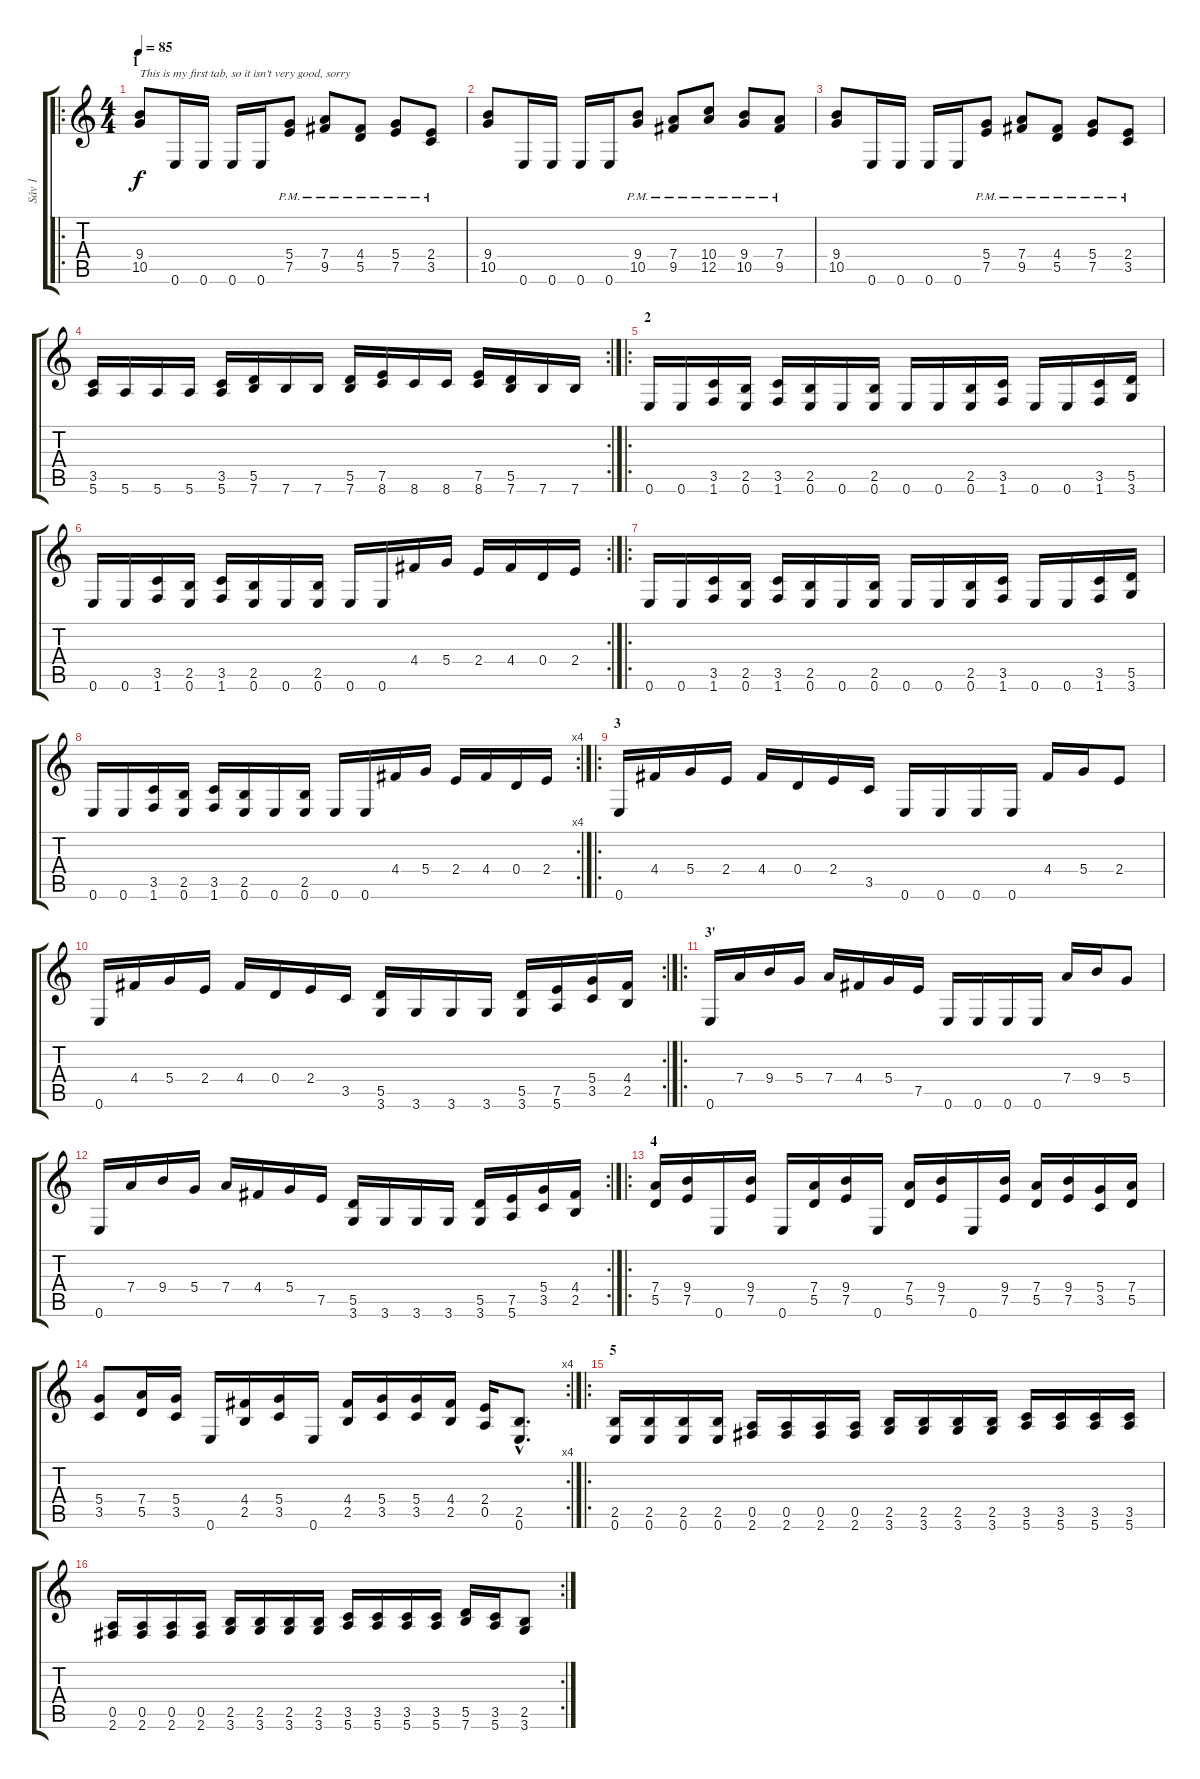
\track ("Sáv 1" "Sáv 1") {instrument distortionguitar}
\staff {score tabs}
\tuning (E4 B3 G3 D3 A2 E2) {hide}
\ro
\ts (4 4)
\section ("" "1")
\tempo 85
\clef g2
\ks c
(9.4 10.5).8{txt "This is my first tab, so it isn't very good, sorry" dy f instrument distortionguitar} 0.6.16 0.6.16 0.6.16 0.6.16 (5.4{pm} 7.5{pm}).8 (7.4{pm} 9.5{pm}).8 (4.4{pm} 5.5{pm}).8 (5.4{pm} 7.5{pm}).8 (2.4{pm} 3.5{pm}).8 |
(9.4 10.5).8 0.6.16 0.6.16 0.6.16 0.6.16 (9.4{pm} 10.5{pm}).8 (7.4{pm} 9.5{pm}).8 (10.4{pm} 12.5{pm}).8 (9.4{pm} 10.5{pm}).8 (7.4{pm} 9.5{pm}).8 |
(9.4 10.5).8 0.6.16 0.6.16 0.6.16 0.6.16 (5.4{pm} 7.5{pm}).8 (7.4{pm} 9.5{pm}).8 (4.4{pm} 5.5{pm}).8 (5.4{pm} 7.5{pm}).8 (2.4{pm} 3.5{pm}).8 |
\rc 2
(3.5 5.6).16 5.6.16 5.6.16 5.6.16 (3.5 5.6).16 (5.5 7.6).16 7.6.16 7.6.16 (5.5 7.6).16 (7.5 8.6).16 8.6.16 8.6.16 (7.5 8.6).16 (5.5 7.6).16 7.6.16 7.6.16 |
\ro
\section ("" "2")
0.6.16 0.6.16 (3.5 1.6).16 (2.5 0.6).16 (3.5 1.6).16 (2.5 0.6).16 0.6.16 (2.5 0.6).16 0.6.16 0.6.16 (2.5 0.6).16 (3.5 1.6).16 0.6.16 0.6.16 (3.5 1.6).16 (5.5 3.6).16 |
\rc 2
0.6.16 0.6.16 (3.5 1.6).16 (2.5 0.6).16 (3.5 1.6).16 (2.5 0.6).16 0.6.16 (2.5 0.6).16 0.6.16 0.6.16 4.4.16 5.4.16 2.4.16 4.4.16 0.4.16 2.4.16 |
\ro
0.6.16 0.6.16 (3.5 1.6).16 (2.5 0.6).16 (3.5 1.6).16 (2.5 0.6).16 0.6.16 (2.5 0.6).16 0.6.16 0.6.16 (2.5 0.6).16 (3.5 1.6).16 0.6.16 0.6.16 (3.5 1.6).16 (5.5 3.6).16 |
\rc 4
0.6.16 0.6.16 (3.5 1.6).16 (2.5 0.6).16 (3.5 1.6).16 (2.5 0.6).16 0.6.16 (2.5 0.6).16 0.6.16 0.6.16 4.4.16 5.4.16 2.4.16 4.4.16 0.4.16 2.4.16 |
\ro
\section ("" "3")
0.6.16 4.4.16 5.4.16 2.4.16 4.4.16 0.4.16 2.4.16 3.5.16 0.6.16 0.6.16 0.6.16 0.6.16 4.4.16 5.4.16 2.4.8 |
\rc 2
0.6.16 4.4.16 5.4.16 2.4.16 4.4.16 0.4.16 2.4.16 3.5.16 (5.5 3.6).16 3.6.16 3.6.16 3.6.16 (5.5 3.6).16 (7.5 5.6).16 (5.4 3.5).16 (4.4 2.5).16 |
\ro
\section ("" "3'")
0.6.16 7.4.16 9.4.16 5.4.16 7.4.16 4.4.16 5.4.16 7.5.16 0.6.16 0.6.16 0.6.16 0.6.16 7.4.16 9.4.16 5.4.8 |
\rc 2
0.6.16 7.4.16 9.4.16 5.4.16 7.4.16 4.4.16 5.4.16 7.5.16 (5.5 3.6).16 3.6.16 3.6.16 3.6.16 (5.5 3.6).16 (7.5 5.6).16 (5.4 3.5).16 (4.4 2.5).16 |
\ro
\section ("" "4")
(7.4 5.5).16 (9.4 7.5).16 0.6.16 (9.4 7.5).16 0.6.16 (7.4 5.5).16 (9.4 7.5).16 0.6.16 (7.4 5.5).16 (9.4 7.5).16 0.6.16 (9.4 7.5).16 (7.4 5.5).16 (9.4 7.5).16 (5.4 3.5).16 (7.4 5.5).16 |
\rc 4
(5.4 3.5).8 (7.4 5.5).16 (5.4 3.5).16 0.6.16 (4.4 2.5).16 (5.4 3.5).16 0.6.16 (4.4 2.5).16 (5.4 3.5).16 (5.4 3.5).16 (4.4 2.5).16 (2.4 0.5).16 (2.5{hac} 0.6{hac}).8{d} |
\ro
\section ("" "5")
(2.5 0.6).16 (2.5 0.6).16 (2.5 0.6).16 (2.5 0.6).16 (0.5 2.6).16 (0.5 2.6).16 (0.5 2.6).16 (0.5 2.6).16 (2.5 3.6).16 (2.5 3.6).16 (2.5 3.6).16 (2.5 3.6).16 (3.5 5.6).16 (3.5 5.6).16 (3.5 5.6).16 (3.5 5.6).16 |
\rc 2
(0.5 2.6).16 (0.5 2.6).16 (0.5 2.6).16 (0.5 2.6).16 (2.5 3.6).16 (2.5 3.6).16 (2.5 3.6).16 (2.5 3.6).16 (3.5 5.6).16 (3.5 5.6).16 (3.5 5.6).16 (3.5 5.6).16 (5.5 7.6).16 (3.5 5.6).16 (2.5 3.6).8
